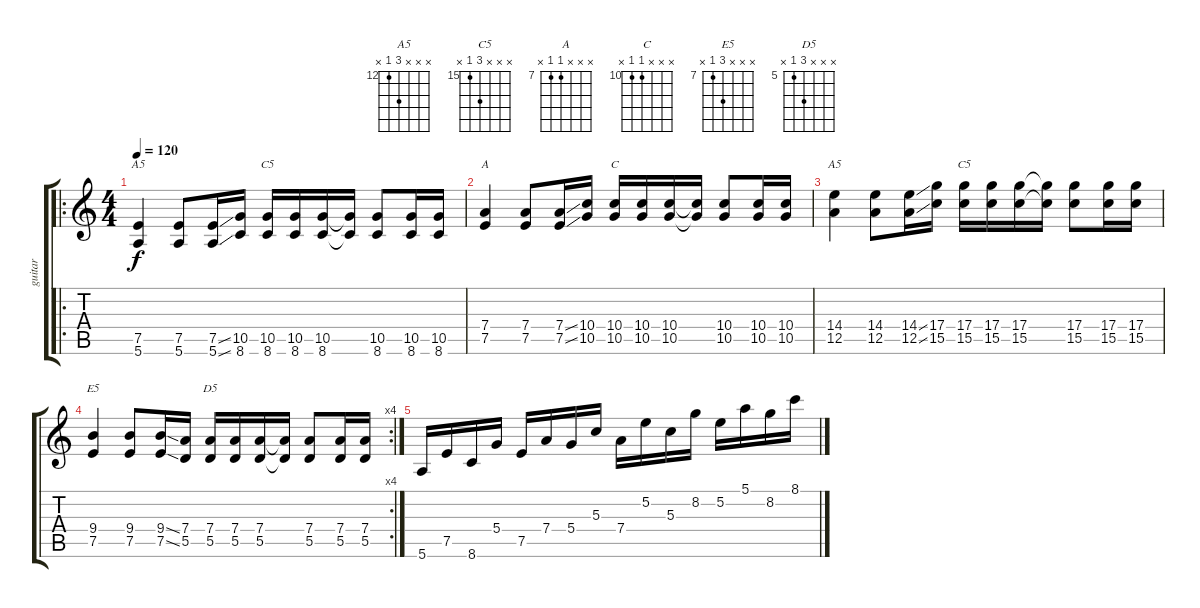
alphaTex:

\track ("guitar" "guitar") {instrument electricguitarclean}
\staff {score tabs}
\tuning (E4 B3 G3 D3 A2 E2) {hide}
\chord ("A5" x x x x 7 5) {firstfret 5}
\chord ("C5" x x x x 10 8) {firstfret 8}
\chord ("A" x x x 7 7 x) {firstfret 7}
\chord ("C" x x x 10 10 x) {firstfret 10}
\chord ("A5" x x x 14 12 x) {firstfret 12}
\chord ("C5" x x x 17 15 x) {firstfret 15}
\chord ("E5" x x x 9 7 x) {firstfret 7}
\chord ("D5" x x x 7 5 x) {firstfret 5}
\ro
\ts (4 4)
\tempo 120
\clef g2
\ks c
(7.5 5.6).4{ch "A5" dy f instrument electricguitarclean} (7.5 5.6).8 (7.5{ss} 5.6{ss}).16 (10.5 8.6).16 (10.5 8.6).16{ch "C5"} (10.5 8.6).16 (10.5 8.6).16 (10.5{t} 8.6{t}).16 (10.5 8.6).8 (10.5 8.6).16 (10.5 8.6).16 |
(7.4 7.5).4{ch "A"} (7.4 7.5).8 (7.4{ss} 7.5{ss}).16 (10.4 10.5).16 (10.4 10.5).16{ch "C"} (10.4 10.5).16 (10.4 10.5).16 (10.4{t} 10.5{t}).16 (10.4 10.5).8 (10.4 10.5).16 (10.4 10.5).16 |
(14.4 12.5).4{ch "A5"} (14.4 12.5).8 (14.4{ss} 12.5{ss}).16 (17.4 15.5).16 (17.4 15.5).16{ch "C5"} (17.4 15.5).16 (17.4 15.5).16 (17.4{t} 15.5{t}).16 (17.4 15.5).8 (17.4 15.5).16 (17.4 15.5).16 |
\rc 4
(9.4 7.5).4{ch "E5"} (9.4 7.5).8 (9.4{ss} 7.5{ss}).16 (7.4 5.5).16 (7.4 5.5).16{ch "D5"} (7.4 5.5).16 (7.4 5.5).16 (7.4{t} 5.5{t}).16 (7.4 5.5).8 (7.4 5.5).16 (7.4 5.5).16 |
5.6.16 7.5.16 8.6.16 5.4.16 7.5.16 7.4.16 5.4.16 5.3.16 7.4.16 5.2.16 5.3.16 8.2.16 5.2.16 5.1.16 8.2.16 8.1.16
